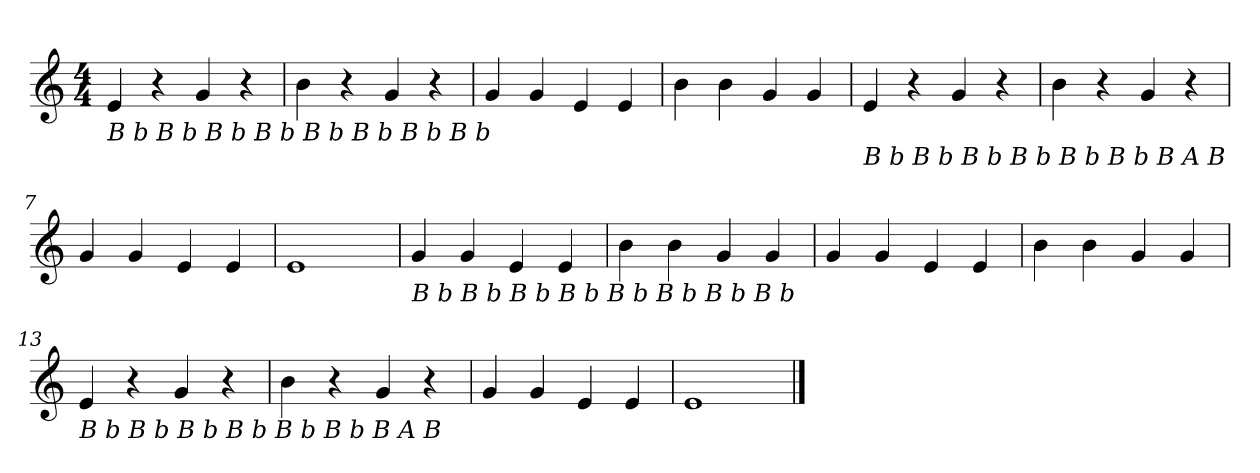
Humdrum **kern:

**kern
*part1
*staff1
!!LO:PB:g=z
*
*k[]
*C:
*M4/4
=1
!LO:TX:b:i:t=B      b        B      b         B       b       B      b         B       b      B        b        B        b      B       b
4ei/
4r
4gi/
4r
=2
4bi\
4r
4gi/
4r
=3
4gi/
4gi/
4ei/
4ei/
=4
4bi\
4bi\
4gi/
4gi/
!!LO:LB:g=z
=5
!LO:TX:b:i:t=B        b        B        b          B        b        B       b           B        b       B         b          B   A   B
4ei/
4r
4gi/
4r
=6
4bi\
4r
4gi/
4r
=7
4gi/
4gi/
4ei/
4ei/
=8
1ei
!!LO:LB:g=z
=9
!LO:TX:b:i:t=B       b       B       b         B       b       B       b         B       b       B       b         B      b       B       b
4gi/
4gi/
4ei/
4ei/
=10
4bi\
4bi\
4gi/
4gi/
=11
4gi/
4gi/
4ei/
4ei/
=12
4bi\
4bi\
4gi/
4gi/
!!LO:LB:g=z
=13
!LO:TX:b:i:t=B        b        B        b          B        b        B       b         B        b       B         b          B   A   B
4ei/
4r
4gi/
4r
=14
4bi\
4r
4gi/
4r
=15
4gi/
4gi/
4ei/
4ei/
=16
1ei
==
*-
